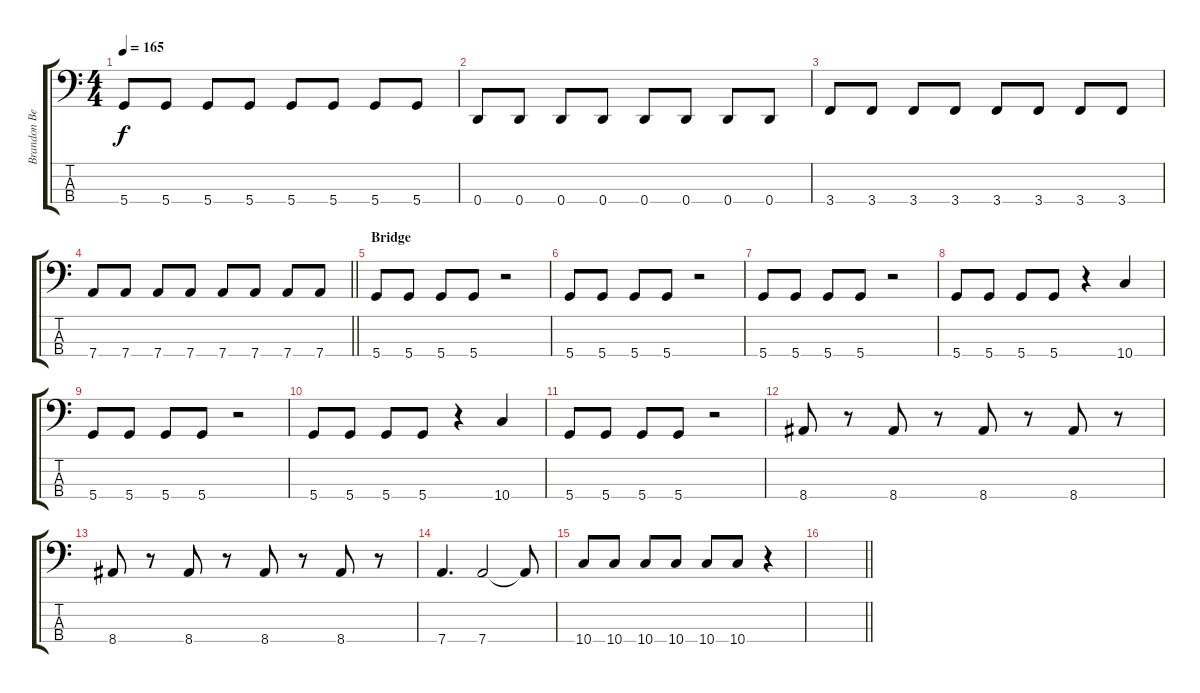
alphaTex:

\track ("Brandon Belsky-E-Bass" "Brandon Be") {instrument electricbasspick}
\staff {score tabs}
\tuning (G2 D2 A1 D1) {hide}
\ts (4 4)
\tempo 165
\clef f4
\ks c
5.4.8{dy f} 5.4.8 5.4.8 5.4.8 5.4.8 5.4.8 5.4.8 5.4.8 |
0.4.8 0.4.8 0.4.8 0.4.8 0.4.8 0.4.8 0.4.8 0.4.8 |
3.4.8 3.4.8 3.4.8 3.4.8 3.4.8 3.4.8 3.4.8 3.4.8 |
\barLineRight lightlight
7.4.8 7.4.8 7.4.8 7.4.8 7.4.8 7.4.8 7.4.8 7.4.8 |
\section ("" "Bridge")
5.4.8 5.4.8 5.4.8 5.4.8 r.2 |
5.4.8 5.4.8 5.4.8 5.4.8 r.2 |
5.4.8 5.4.8 5.4.8 5.4.8 r.2 |
5.4.8 5.4.8 5.4.8 5.4.8 r.4 10.4.4 |
5.4.8 5.4.8 5.4.8 5.4.8 r.2 |
5.4.8 5.4.8 5.4.8 5.4.8 r.4 10.4.4 |
5.4.8 5.4.8 5.4.8 5.4.8 r.2 |
8.4.8 r.8 8.4.8 r.8 8.4.8 r.8 8.4.8 r.8 |
8.4.8 r.8 8.4.8 r.8 8.4.8 r.8 8.4.8 r.8 |
7.4.4{d} 7.4.2 7.4{t}.8 |
10.4.8 10.4.8 10.4.8 10.4.8 10.4.8 10.4.8 r.4 |
\barLineRight lightlight
